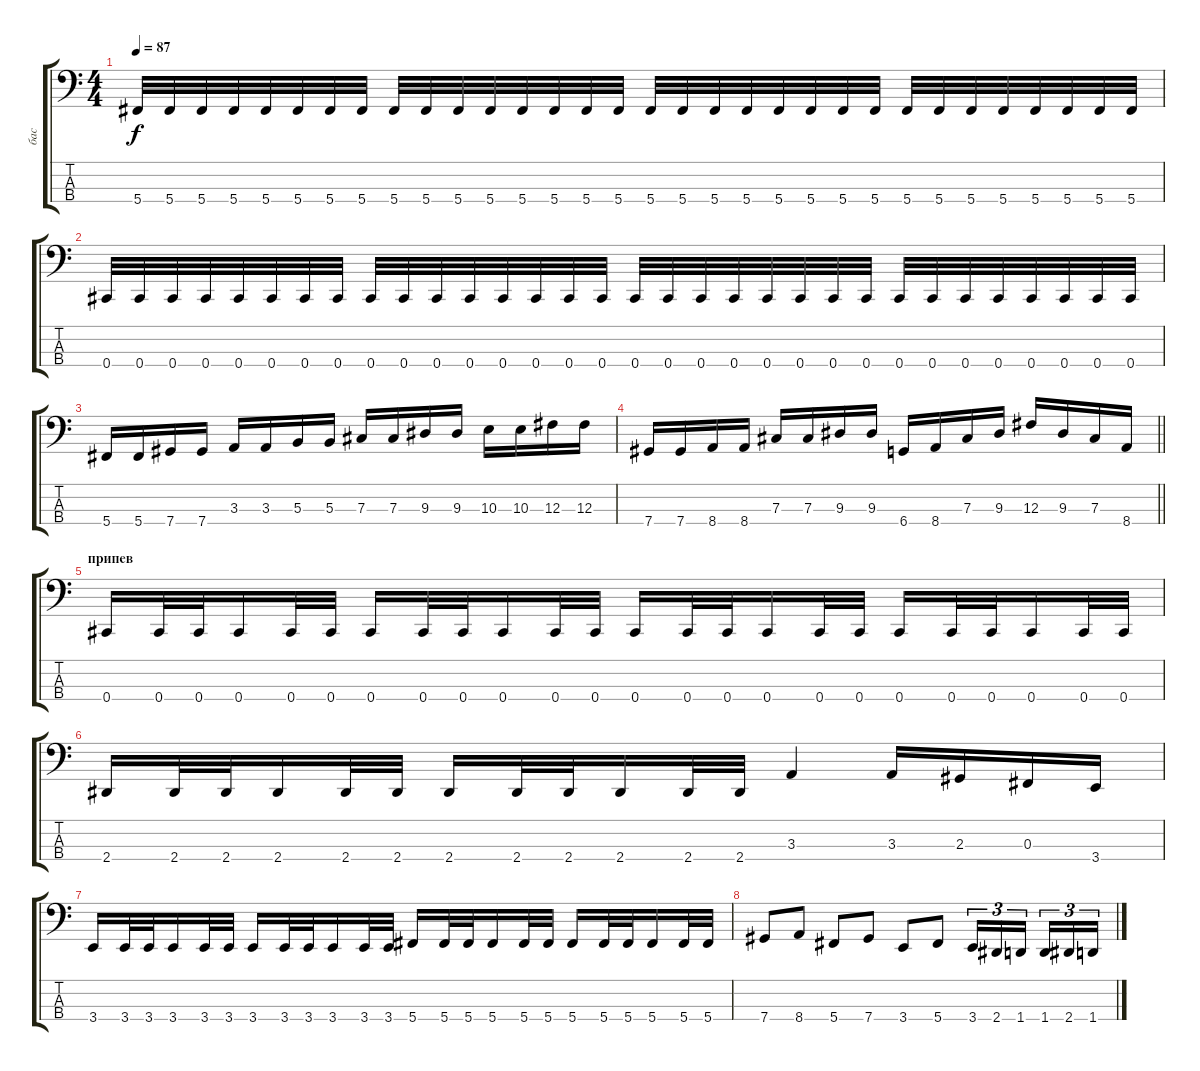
\track ("бас" "бас") {instrument electricbassfinger}
\staff {score tabs}
\tuning (E2 B1 Gb1 Db1) {hide}
\ts (4 4)
\tempo 87
\clef f4
\ks c
5.4.32{dy f} 5.4.32 5.4.32 5.4.32 5.4.32 5.4.32 5.4.32 5.4.32 5.4.32 5.4.32 5.4.32 5.4.32 5.4.32 5.4.32 5.4.32 5.4.32 5.4.32 5.4.32 5.4.32 5.4.32 5.4.32 5.4.32 5.4.32 5.4.32 5.4.32 5.4.32 5.4.32 5.4.32 5.4.32 5.4.32 5.4.32 5.4.32 |
0.4.32 0.4.32 0.4.32 0.4.32 0.4.32 0.4.32 0.4.32 0.4.32 0.4.32 0.4.32 0.4.32 0.4.32 0.4.32 0.4.32 0.4.32 0.4.32 0.4.32 0.4.32 0.4.32 0.4.32 0.4.32 0.4.32 0.4.32 0.4.32 0.4.32 0.4.32 0.4.32 0.4.32 0.4.32 0.4.32 0.4.32 0.4.32 |
5.4.16 5.4.16 7.4.16 7.4.16 3.3.16 3.3.16 5.3.16 5.3.16 7.3.16 7.3.16 9.3.16 9.3.16 10.3.16 10.3.16 12.3.16 12.3.16 |
\barLineRight lightlight
7.4.16 7.4.16 8.4.16 8.4.16 7.3.16 7.3.16 9.3.16 9.3.16 6.4.16 8.4.16 7.3.16 9.3.16 12.3.16 9.3.16 7.3.16 8.4.16 |
\section ("" "припев")
0.4.16 0.4.32 0.4.32 0.4.16 0.4.32 0.4.32 0.4.16 0.4.32 0.4.32 0.4.16 0.4.32 0.4.32 0.4.16 0.4.32 0.4.32 0.4.16 0.4.32 0.4.32 0.4.16 0.4.32 0.4.32 0.4.16 0.4.32 0.4.32 |
2.4.16 2.4.32 2.4.32 2.4.16 2.4.32 2.4.32 2.4.16 2.4.32 2.4.32 2.4.16 2.4.32 2.4.32 3.3.4 3.3.16 2.3.16 0.3.16 3.4.16 |
3.4.16 3.4.32 3.4.32 3.4.16 3.4.32 3.4.32 3.4.16 3.4.32 3.4.32 3.4.16 3.4.32 3.4.32 5.4.16 5.4.32 5.4.32 5.4.16 5.4.32 5.4.32 5.4.16 5.4.32 5.4.32 5.4.16 5.4.32 5.4.32 |
7.4.8 8.4.8 5.4.8 7.4.8 3.4.8 5.4.8 3.4.16{tu (3 2)} 2.4.16{tu (3 2)} 1.4.16{tu (3 2) beam splitsecondary} 1.4.16{tu (3 2)} 2.4.16{tu (3 2)} 1.4.16{tu (3 2)}
